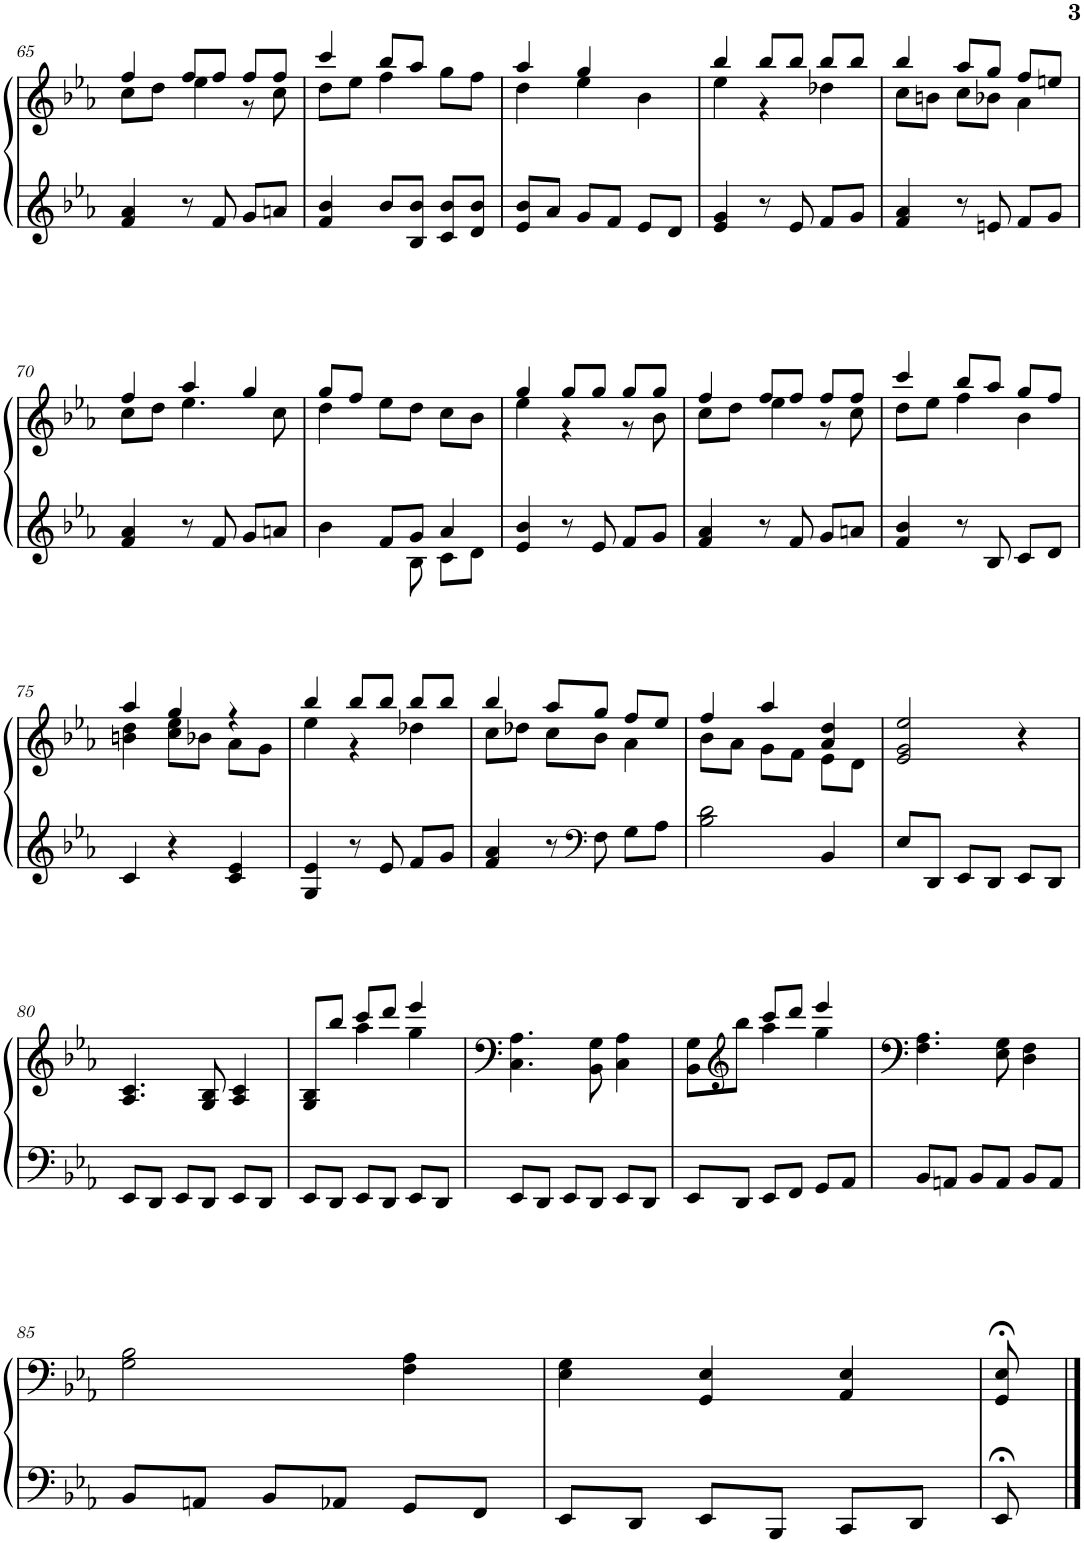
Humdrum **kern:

**kern	**kern
*part1	*part1
*staff2	*staff1
*I"Piano	*
*I'Pno.	*
!!LO:PB:g=z
*clefG2	*clefG2
*k[b-e-a-]	*k[b-e-a-]
*M3/4	*M3/4
=65	=65
*	*^
4f/ 4a-/	4ff/	8cc\L
.	.	8dd\J
8r	8ff/L	4ee-\
8f/	8ff/J	.
8g/L	8ff/L	8r
8an/J	8ff/J	8cc\
=66	=66	=66
4f/ 4b-/	4ccc/	8dd\L
.	.	8ee-\J
8b-/L	8bb-/L	4ff\
8B-/ 8b-/J	8aa-/J	.
8c/ 8b-/L	8gg\L	4ryy
8d/ 8b-/J	8ff\J	.
=67	=67	=67
8e-/ 8b-/L	4aa-/	4dd\
8a-/J	.	.
8g/L	4gg/	4ee-\
8f/J	.	.
8e-/L	4b-\	4ryy
8d/J	.	.
=68	=68	=68
4e-/ 4g/	4bb-/	4ee-\
8r	8bb-/L	4r
8e-/	8bb-/J	.
8f/L	8bb-/L	4dd-X\
8g/J	8bb-/J	.
=69	=69	=69
4f/ 4a-/	4bb-/	8cc\L
.	.	8bn\J
8r	8aa-/L	8cc\L
8en/	8gg/J	8b-X\J
8f/L	8ff/L	4a-\
8g/J	8een/J	.
!!LO:LB:g=z	!!
=70	=70	=70
4f/ 4a-/	4ff/	8cc\L
.	.	8dd\J
8r	4aa-/	4.ee-\
8f/	.	.
8g/L	4gg/	.
8an/J	.	8cc\
=71	=71	=71
*^	*	*
4b-\	4.ryy	8gg/L	4dd\
.	.	8ff/J	.
8f/L	.	8ee-\L	2ryy
8g/J	8B-\	8dd\J	.
4a-/	8c\L	8cc\L	.
.	8d\J	8b-\J	.
*v	*v	*	*
=72	=72	=72
4e-/ 4b-/	4gg/	4ee-\
8r	8gg/L	4r
8e-/	8gg/J	.
8f/L	8gg/L	8r
8g/J	8gg/J	8b-\
=73	=73	=73
4f/ 4a-/	4ff/	8cc\L
.	.	8dd\J
8r	8ff/L	4ee-\
8f/	8ff/J	.
8g/L	8ff/L	8r
8an/J	8ff/J	8cc\
=74	=74	=74
4f/ 4b-/	4ccc/	8dd\L
.	.	8ee-\J
8r	8bb-/L	4ff\
8B-/	8aa-/J	.
8c/L	8gg/L	4b-\
8d/J	8ff/J	.
!!LO:LB:g=z	!!
=75	=75	=75
4c/	4aa-/	4bn\ 4dd\
4r	4gg/	8cc\ 8ee-\L
.	.	8b-X\J
4c/ 4e-/	4r	8a-\L
.	.	8g\J
=76	=76	=76
4G/ 4e-/	4bb-/	4ee-\
8r	8bb-/L	4r
8e-/	8bb-/J	.
8f/L	8bb-/L	4dd-X\
8g/J	8bb-/J	.
=77	=77	=77
4f/ 4a-/	4bb-/	8cc\L
.	.	8dd-X\J
8r	8aa-/L	8cc\L
*clefF4	*	*
8F\	8gg/J	8b-\J
8G\L	8ff/L	4a-\
8A-\J	8ee-/J	.
=78	=78	=78
2B-\ 2d\	4ff/	8b-\L
.	.	8a-\J
.	4aa-/	8g\L
.	.	8f\J
4BB-/	4a-/ 4dd/	8e-\L
.	.	8d\J
*	*v	*v
=79	=79
8E-/L	2e-/ 2g/ 2ee-/
8DD/J	.
8EE-/L	.
8DD/J	.
8EE-/L	4r
8DD/J	.
!!LO:LB:g=z
=80	=80
8EE-/L	4.A-/ 4.c/
8DD/J	.
8EE-/L	.
8DD/J	8G/ 8B-/
8EE-/L	4A-/ 4c/
8DD/J	.
=81	=81
*	*^
8EE-/L	8G/ 8B-/L	4ryy
8DD/J	8bb-/J	.
8EE-/L	8ccc/L	4aa-\
8DD/J	8ddd/J	.
8EE-/L	4eee-/	4gg\
8DD/J	.	.
*	*v	*v
=82	=82
8EE-/L	4.C\ 4.A-\
8DD/J	.
8EE-/L	.
8DD/J	8BB-\ 8G\
8EE-/L	4C\ 4A-\
8DD/J	.
=83	=83
*	*^
8EE-/L	8BB-\ 8G\L	4ryy
*	*clefG2	*
8DD/J	8bb-\J	.
8EE-/L	8ccc/L	4aa-\
8FF/J	8ddd/J	.
8GG/L	4eee-/	4gg\
8AA-/J	.	.
*	*v	*v
=84	=84
8BB-/L	4.F\ 4.A-\
8AAn/J	.
8BB-/L	.
8AA/J	8E-\ 8G\
8BB-/L	4D\ 4F\
8AA/J	.
!!LO:LB:g=z
=85	=85
8BB-/L	2G\ 2B-\
8AAn/J	.
8BB-/L	.
8AA-X/J	.
8GG/L	4F\ 4A-\
8FF/J	.
=86	=86
8EE-/L	4E-\ 4G\
8DD/J	.
8EE-/L	4GG/ 4E-/
8BBB-/J	.
8CC/L	4AA-/ 4E-/
8DD/J	.
=87	=87
8EE-;</	8GG/;< 8E-/;<
==	==
*-	*-
